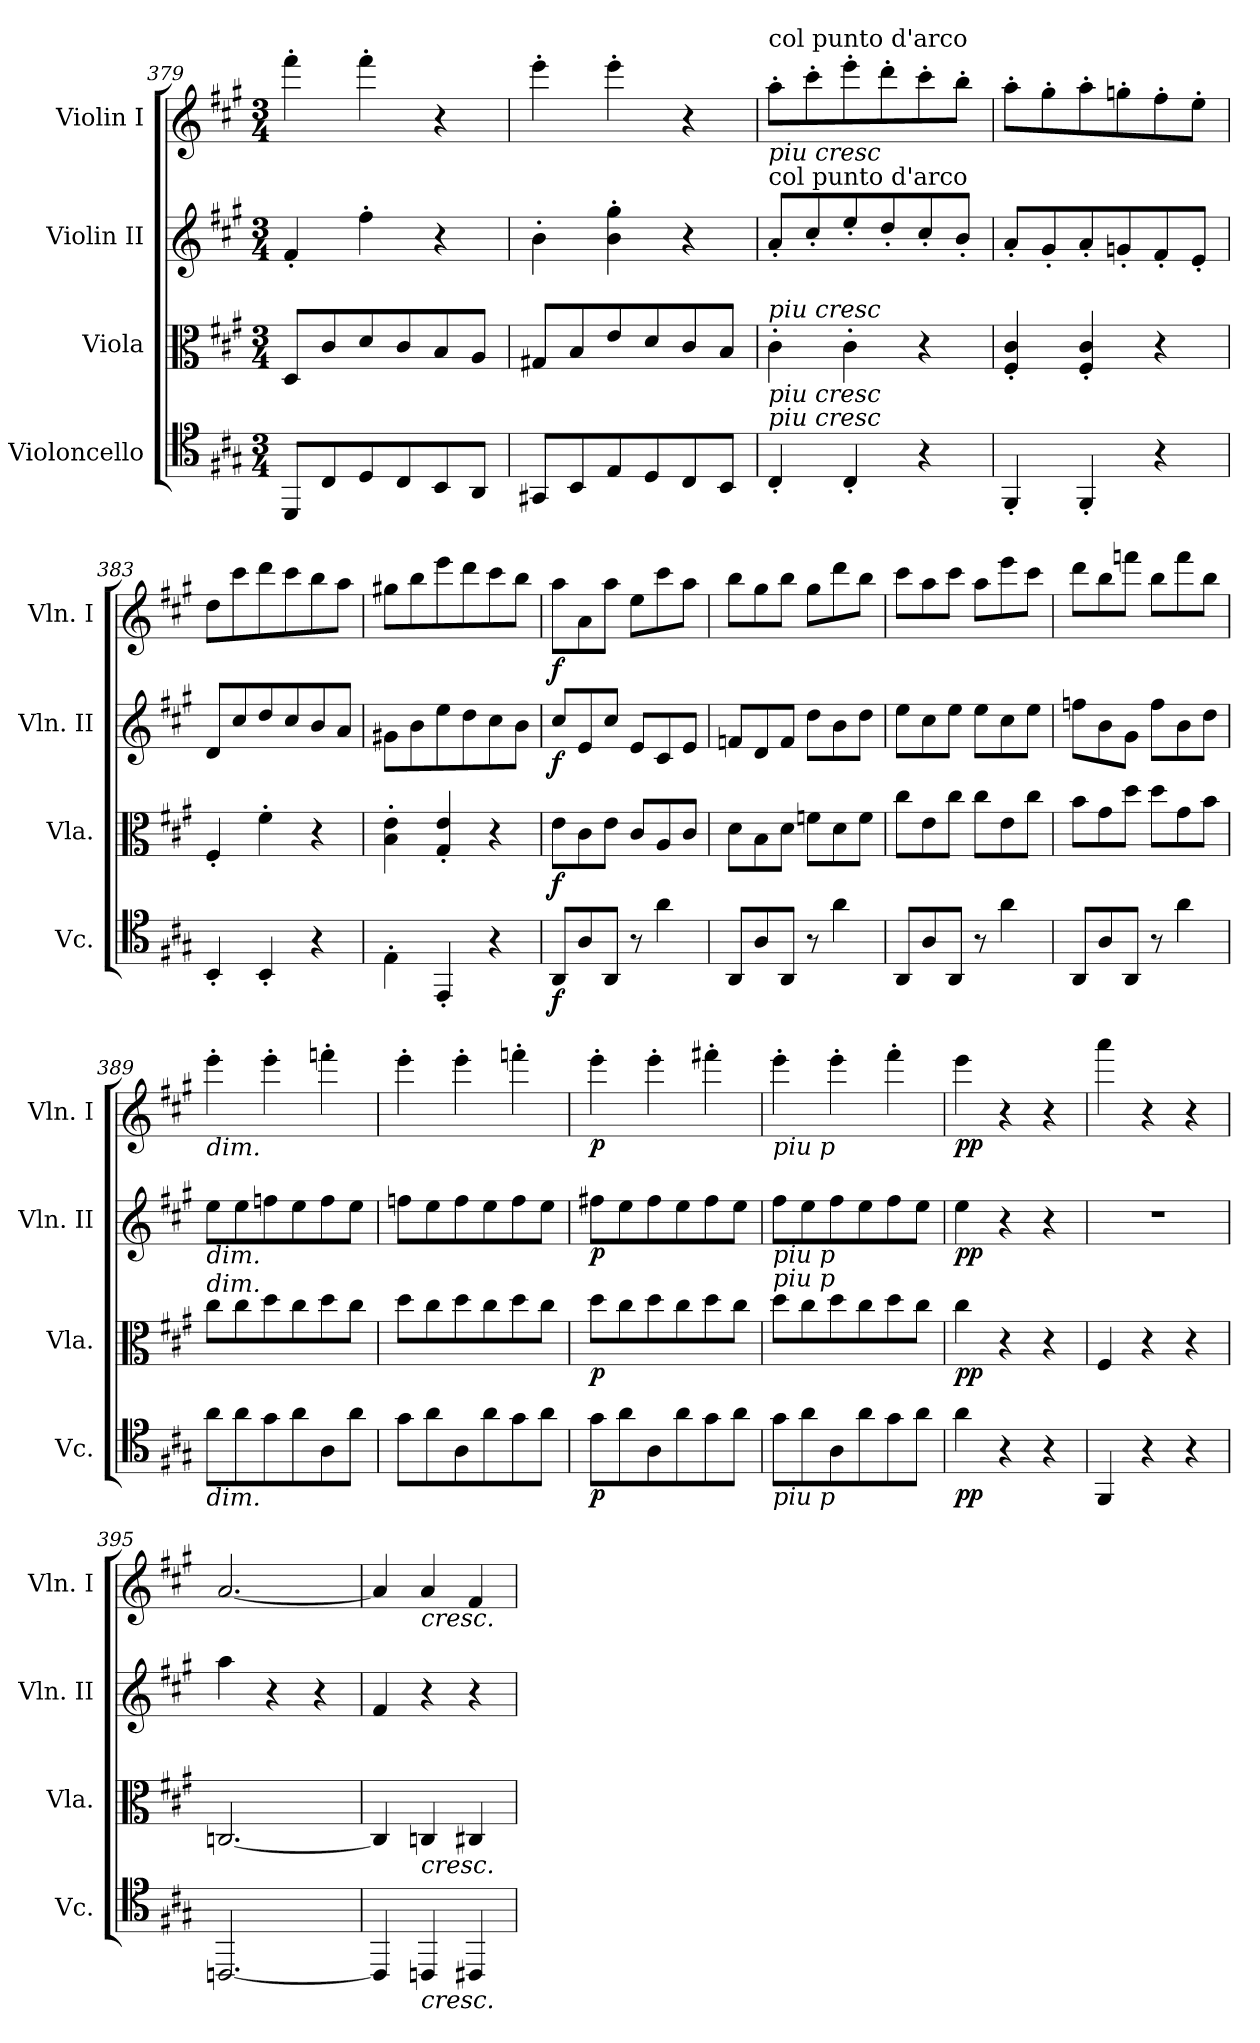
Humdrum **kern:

**kern	**dynam	**kern	**dynam	**kern	**dynam	**kern	**dynam
*part4	*part4	*part3	*part3	*part2	*part2	*part1	*part1
*staff4	*staff4	*staff3	*staff3	*staff2	*staff2	*staff1	*staff1
*I"Violoncello	*	*I"Viola	*	*I"Violin II	*	*I"Violin I	*
*I'Vc.	*	*I'Vla.	*	*I'Vln. II	*	*I'Vln. I	*
*clefC4	*	*clefC3	*	*clefG2	*	*clefG2	*
*k[f#c#g#]	*	*k[f#c#g#]	*	*k[f#c#g#]	*	*k[f#c#g#]	*
*M3/4	*	*M3/4	*	*M3/4	*	*M3/4	*
=379	=379	=379	=379	=379	=379	=379	=379
8DD/L	.	8D/L	.	4f#'/	.	4fff#'\	.
8C#/	.	8c#/	.	.	.	.	.
8D/	.	8d/	.	4ff#'\	.	4fff#'\	.
8C#/	.	8c#/	.	.	.	.	.
8BB/	.	8B/	.	4r	.	4r	.
8AA/J	.	8A/J	.	.	.	.	.
=380	=380	=380	=380	=380	=380	=380	=380
8GG#X/L	.	8G#X/L	.	4b'\	.	4eee'\	.
8BB/	.	8B/	.	.	.	.	.
8E/	.	8e/	.	4b\' 4gg#\'	.	4eee'\	.
8D/	.	8d/	.	.	.	.	.
8C#/	.	8c#/	.	4r	.	4r	.
8BB/J	.	8B/J	.	.	.	.	.
=381	=381	=381	=381	=381	=381	=381	=381
!	!	!	!	!	!	!LO:TX:b:i:t=piu cresc	!
!	!	!	!	!	!	!LO:TX:a:t=col punto d'arco	!
!	!	!	!	!LO:TX:a:t=col punto d'arco	!	!	!
!	!	!LO:TX:b:i:t=piu cresc	!	!	!	!	!
!	!	!LO:TX:a:i:t=piu cresc	!	!	!	!	!
!LO:TX:a:i:t=piu cresc	!	!	!	!	!	!	!
4C#'/	.	4c#'\	.	8a'/L	.	8aa'\L	.
.	.	.	.	8cc#'/	.	8ccc#'\	.
4C#'/	.	4c#'\	.	8ee'/	.	8eee'\	.
.	.	.	.	8dd'/	.	8ddd'\	.
4r	.	4r	.	8cc#'/	.	8ccc#'\	.
.	.	.	.	8b'/J	.	8bb'\J	.
=382	=382	=382	=382	=382	=382	=382	=382
4FF#'/	.	4F#/' 4c#/'	.	8a'/L	.	8aa'\L	.
.	.	.	.	8g#'/	.	8gg#'\	.
4FF#'/	.	4F#/' 4c#/'	.	8a'/	.	8aa'\	.
.	.	.	.	8gn'/	.	8ggn'\	.
4r	.	4r	.	8f#'/	.	8ff#'\	.
.	.	.	.	8e'/J	.	8ee'\J	.
=383	=383	=383	=383	=383	=383	=383	=383
4BB'/	.	4F#'/	.	8d/L	.	8dd\L	.
.	.	.	.	8cc#/	.	8ccc#\	.
4BB'/	.	4f#'\	.	8dd/	.	8ddd\	.
.	.	.	.	8cc#/	.	8ccc#\	.
4r	.	4r	.	8b/	.	8bb\	.
.	.	.	.	8a/J	.	8aa\J	.
=384	=384	=384	=384	=384	=384	=384	=384
4E'\	.	4B\' 4e\'	.	8g#X\L	.	8gg#X\L	.
.	.	.	.	8b\	.	8bb\	.
4EE'/	.	4G#/' 4e/'	.	8ee\	.	8eee\	.
.	.	.	.	8dd\	.	8ddd\	.
4r	.	4r	.	8cc#\	.	8ccc#\	.
.	.	.	.	8b\J	.	8bb\J	.
=385	=385	=385	=385	=385	=385	=385	=385
!	!LO:DY:b	!	!LO:DY:b	!	!LO:DY:b	!	!LO:DY:b
8AA/L	f	8e\L	f	8cc#/L	f	8aa\L	f
8A/	.	8c#\	.	8e/	.	8a\	.
8AA/J	.	8e\J	.	8cc#/J	.	8aa\J	.
8r	.	8c#/L	.	8e/L	.	8ee\L	.
4a\	.	8A/	.	8c#/	.	8ccc#\	.
.	.	8c#/J	.	8e/J	.	8aa\J	.
=386	=386	=386	=386	=386	=386	=386	=386
8AA/L	.	8d\L	.	8fn/L	.	8bb\L	.
8A/	.	8B\	.	8d/	.	8gg#\	.
8AA/J	.	8d\J	.	8f/J	.	8bb\J	.
8r	.	8fn\L	.	8dd\L	.	8gg#\L	.
4a\	.	8d\	.	8b\	.	8ddd\	.
.	.	8f\J	.	8dd\J	.	8bb\J	.
=387	=387	=387	=387	=387	=387	=387	=387
8AA/L	.	8cc#\L	.	8ee\L	.	8ccc#\L	.
8A/	.	8e\	.	8cc#\	.	8aa\	.
8AA/J	.	8cc#\J	.	8ee\J	.	8ccc#\J	.
8r	.	8cc#\L	.	8ee\L	.	8aa\L	.
4a\	.	8e\	.	8cc#\	.	8eee\	.
.	.	8cc#\J	.	8ee\J	.	8ccc#\J	.
=388	=388	=388	=388	=388	=388	=388	=388
8AA/L	.	8b\L	.	8ffn\L	.	8ddd\L	.
8A/	.	8g#\	.	8b\	.	8bb\	.
8AA/J	.	8dd\J	.	8g#\J	.	8fffn\J	.
8r	.	8dd\L	.	8ff\L	.	8bb\L	.
4a\	.	8g#\	.	8b\	.	8fff\	.
.	.	8b\J	.	8dd\J	.	8bb\J	.
=389	=389	=389	=389	=389	=389	=389	=389
!	!	!	!	!	!	!LO:TX:b:i:t=dim.	!
!	!	!	!	!LO:TX:b:i:t=dim.	!	!	!
!	!	!LO:TX:a:i:t=dim.	!	!	!	!	!
!LO:TX:b:i:t=dim.	!	!	!	!	!	!	!
8a\L	.	8cc#\L	.	8ee\L	.	4eee'\	.
8a\	.	8cc#\	.	8ee\	.	.	.
8g#\	.	8dd\	.	8ffn\	.	4eee'\	.
8a\	.	8cc#\	.	8ee\	.	.	.
8A\	.	8dd\	.	8ff\	.	4fffn'\	.
8a\J	.	8cc#\J	.	8ee\J	.	.	.
=390	=390	=390	=390	=390	=390	=390	=390
8g#\L	.	8dd\L	.	8ffn\L	.	4eee'\	.
8a\	.	8cc#\	.	8ee\	.	.	.
8A\	.	8dd\	.	8ff\	.	4eee'\	.
8a\	.	8cc#\	.	8ee\	.	.	.
8g#\	.	8dd\	.	8ff\	.	4fffn'\	.
8a\J	.	8cc#\J	.	8ee\J	.	.	.
=391	=391	=391	=391	=391	=391	=391	=391
!	!LO:DY:b	!	!LO:DY:b	!	!LO:DY:b	!	!LO:DY:b
8g#\L	p	8dd\L	p	8ff#X\L	p	4eee'\	p
8a\	.	8cc#\	.	8ee\	.	.	.
8A\	.	8dd\	.	8ff#\	.	4eee'\	.
8a\	.	8cc#\	.	8ee\	.	.	.
8g#\	.	8dd\	.	8ff#\	.	4fff#X'\	.
8a\J	.	8cc#\J	.	8ee\J	.	.	.
=392	=392	=392	=392	=392	=392	=392	=392
!	!	!	!	!	!	!LO:TX:b:i:t=piu p	!
!	!	!	!	!LO:TX:b:i:t=piu p	!	!	!
!	!	!LO:TX:a:i:t=piu p	!	!	!	!	!
!LO:TX:b:i:t=piu p	!	!	!	!	!	!	!
8g#\L	.	8dd\L	.	8ff#\L	.	4eee'\	.
8a\	.	8cc#\	.	8ee\	.	.	.
8A\	.	8dd\	.	8ff#\	.	4eee'\	.
8a\	.	8cc#\	.	8ee\	.	.	.
8g#\	.	8dd\	.	8ff#\	.	4fff#'\	.
8a\J	.	8cc#\J	.	8ee\J	.	.	.
=393	=393	=393	=393	=393	=393	=393	=393
!	!LO:DY:b	!	!LO:DY:b	!	!LO:DY:b	!	!LO:DY:b
4a\	pp	4cc#\	pp	4ee\	pp	4eee\	pp
4r	.	4r	.	4r	.	4r	.
4r	.	4r	.	4r	.	4r	.
=394	=394	=394	=394	=394	=394	=394	=394
4FF#/	.	4F#/	.	2.r	.	4aaa\	.
4r	.	4r	.	.	.	4r	.
4r	.	4r	.	.	.	4r	.
=395	=395	=395	=395	=395	=395	=395	=395
[2.CCn/	.	[2.Cn/	.	4aa\	.	[2.a/	.
.	.	.	.	4r	.	.	.
.	.	.	.	4r	.	.	.
=396	=396	=396	=396	=396	=396	=396	=396
4CC/]	.	4C/]	.	4f#/	.	4a/]	.
!	!	!	!	!	!	!LO:TX:b:i:t=cresc.	!
!	!	!LO:TX:b:i:t=cresc.	!	!	!	!	!
!LO:TX:b:i:t=cresc.	!	!	!	!	!	!	!
4CCn/	.	4Cn/	.	4r	.	4a/	.
4CC#X/	.	4C#X/	.	4r	.	4f#/	.
=	=	=	=	=	=	=	=
*-	*-	*-	*-	*-	*-	*-	*-
